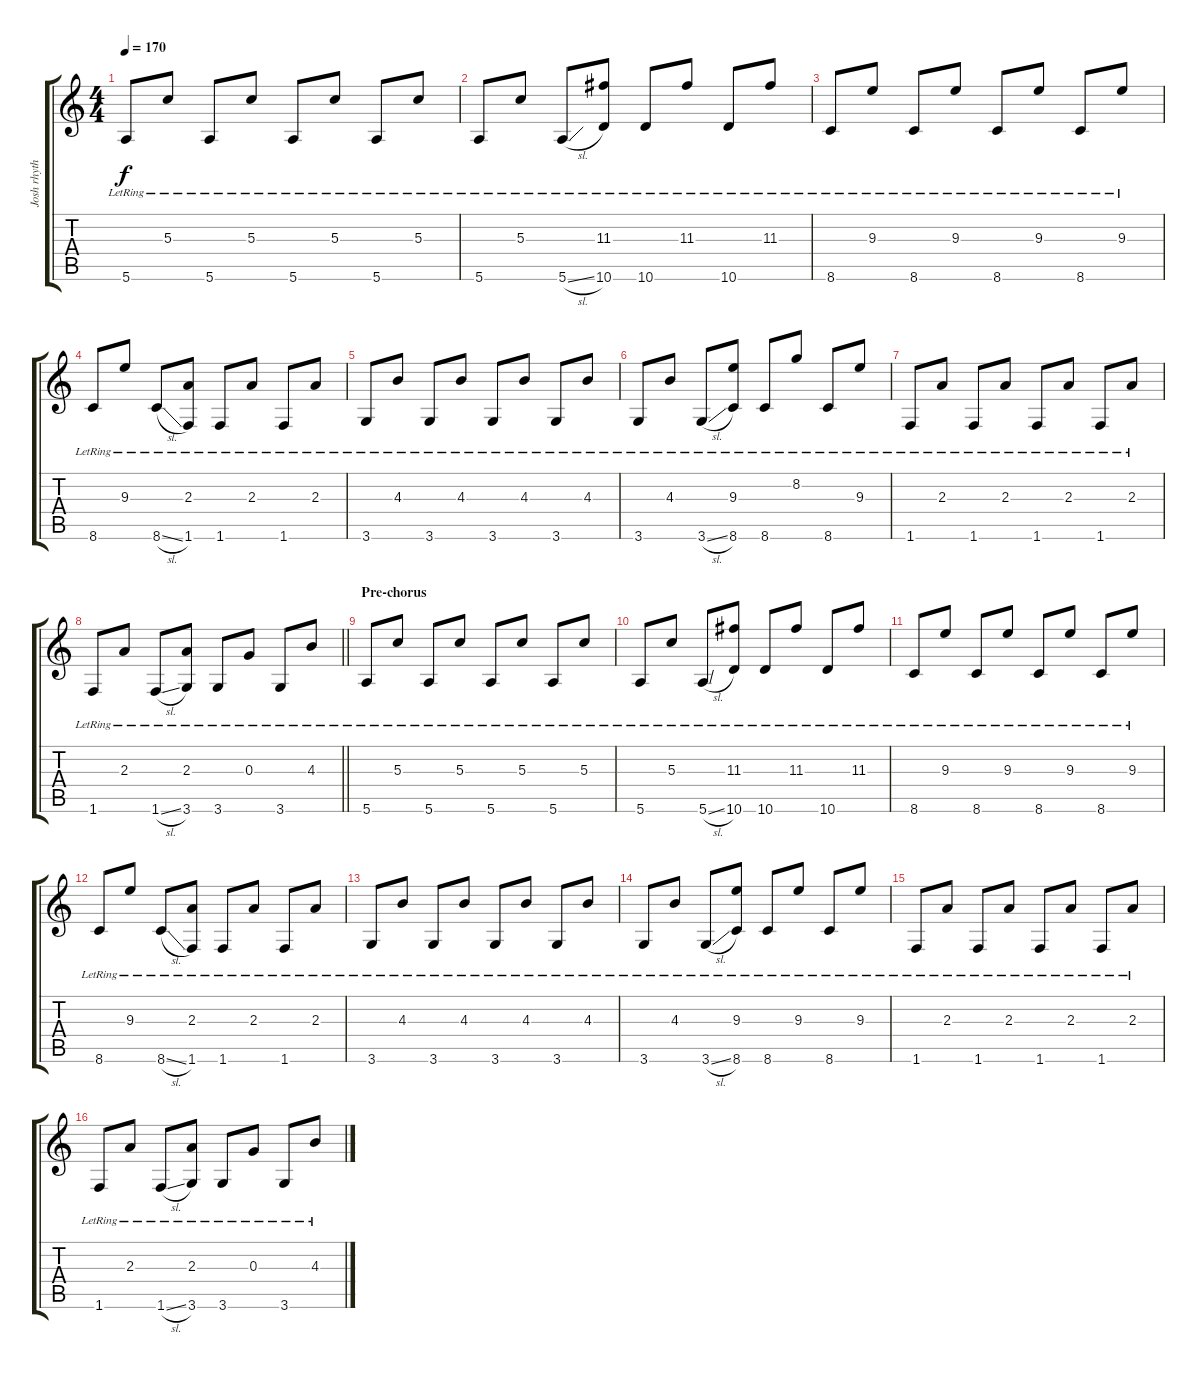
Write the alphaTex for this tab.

\track ("Josh rhythm" "Josh rhyth") {instrument electricguitarjazz}
\staff {score tabs}
\tuning (E4 B3 G3 D3 A2 E2) {hide}
\ts (4 4)
\tempo 170
\clef g2
\ks c
5.6{lr}.8{dy f} 5.3{lr}.8 5.6{lr}.8 5.3{lr}.8 5.6{lr}.8 5.3{lr}.8 5.6{lr}.8 5.3{lr}.8 |
5.6{lr}.8 5.3{lr}.8 5.6{sl lr}.8 (11.3{lr} 10.6{lr}).8 10.6{lr}.8 11.3{lr}.8 10.6{lr}.8 11.3{lr}.8 |
8.6{lr}.8 9.3{lr}.8 8.6{lr}.8 9.3{lr}.8 8.6{lr}.8 9.3{lr}.8 8.6{lr}.8 9.3{lr}.8 |
8.6{lr}.8 9.3{lr}.8 8.6{sl lr}.8 (2.3{lr} 1.6{lr}).8 1.6{lr}.8 2.3{lr}.8 1.6{lr}.8 2.3{lr}.8 |
3.6{lr}.8 4.3{lr}.8 3.6{lr}.8 4.3{lr}.8 3.6{lr}.8 4.3{lr}.8 3.6{lr}.8 4.3{lr}.8 |
3.6{lr}.8 4.3{lr}.8 3.6{sl lr}.8 (9.3{lr} 8.6{lr}).8 8.6{lr}.8 8.2{lr}.8 8.6{lr}.8 9.3{lr}.8 |
1.6{lr}.8 2.3{lr}.8 1.6{lr}.8 2.3{lr}.8 1.6{lr}.8 2.3{lr}.8 1.6{lr}.8 2.3{lr}.8 |
\barLineRight lightlight
1.6{lr}.8 2.3{lr}.8 1.6{sl lr}.8 (2.3{lr} 3.6{lr}).8 3.6{lr}.8 0.3{lr}.8 3.6{lr}.8 4.3{lr}.8 |
\section ("" "Pre-chorus")
5.6{lr}.8 5.3{lr}.8 5.6{lr}.8 5.3{lr}.8 5.6{lr}.8 5.3{lr}.8 5.6{lr}.8 5.3{lr}.8 |
5.6{lr}.8 5.3{lr}.8 5.6{sl lr}.8 (11.3{lr} 10.6{lr}).8 10.6{lr}.8 11.3{lr}.8 10.6{lr}.8 11.3{lr}.8 |
8.6{lr}.8 9.3{lr}.8 8.6{lr}.8 9.3{lr}.8 8.6{lr}.8 9.3{lr}.8 8.6{lr}.8 9.3{lr}.8 |
8.6{lr}.8 9.3{lr}.8 8.6{sl lr}.8 (2.3{lr} 1.6{lr}).8 1.6{lr}.8 2.3{lr}.8 1.6{lr}.8 2.3{lr}.8 |
3.6{lr}.8 4.3{lr}.8 3.6{lr}.8 4.3{lr}.8 3.6{lr}.8 4.3{lr}.8 3.6{lr}.8 4.3{lr}.8 |
3.6{lr}.8 4.3{lr}.8 3.6{sl lr}.8 (9.3{lr} 8.6).8 8.6{lr}.8 9.3{lr}.8 8.6{lr}.8 9.3{lr}.8 |
1.6{lr}.8 2.3{lr}.8 1.6{lr}.8 2.3{lr}.8 1.6{lr}.8 2.3{lr}.8 1.6{lr}.8 2.3{lr}.8 |
1.6{lr}.8 2.3{lr}.8 1.6{sl lr}.8 (2.3{lr} 3.6{lr}).8 3.6{lr}.8 0.3{lr}.8 3.6{lr}.8 4.3{lr}.8
